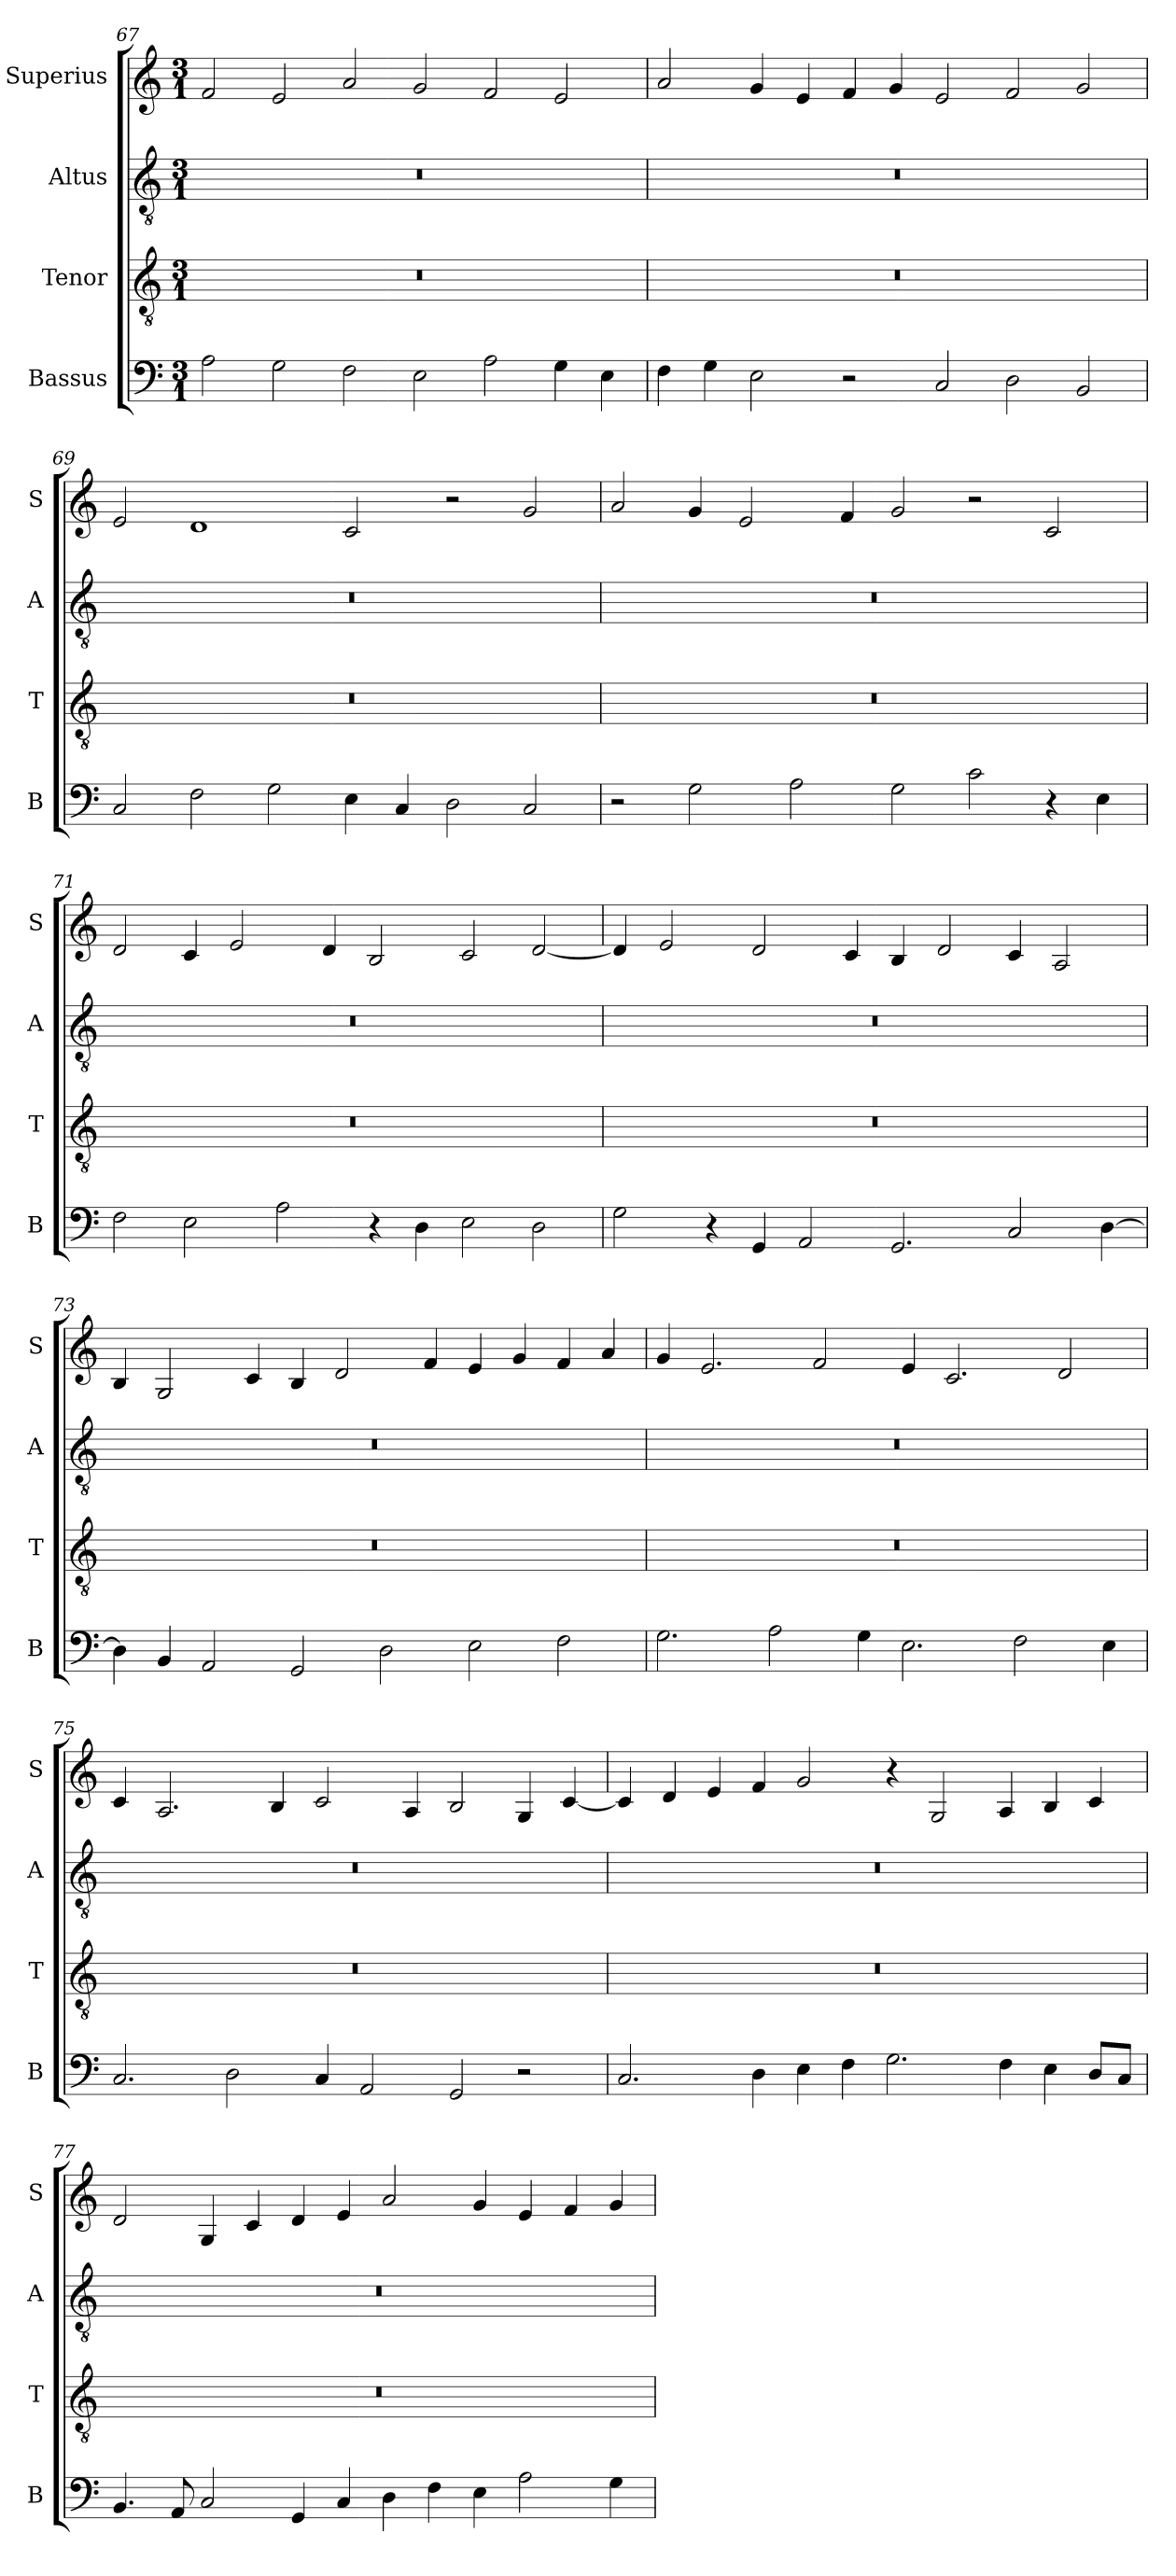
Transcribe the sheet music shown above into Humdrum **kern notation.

**kern	**kern	**kern	**kern
*part4	*part3	*part2	*part1
*staff4	*staff3	*staff2	*staff1
*I"Bassus	*I"Tenor	*I"Altus	*I"Superius
*I'B	*I'T	*I'A	*I'S
*clefF4	*clefGv2	*clefGv2	*clefG2
*k[]	*k[]	*k[]	*k[]
*M3/1	*M3/1	*M3/1	*M3/1
=67	=67	=67	=67
2A\	0.r	0.r	2f/
2G\	.	.	2e/
2F\	.	.	2a/
2E\	.	.	2g/
2A\	.	.	2f/
4G\	.	.	2e/
4E\	.	.	.
=68	=68	=68	=68
4F\	0.r	0.r	2a/
4G\	.	.	.
2E\	.	.	4g/
.	.	.	4e/
2r	.	.	4f/
.	.	.	4g/
2C/	.	.	2e/
2D\	.	.	2f/
2BB/	.	.	2g/
=69	=69	=69	=69
2C/	0.r	0.r	2e/
2F\	.	.	1d
2G\	.	.	.
4E\	.	.	2c/
4C/	.	.	.
2D\	.	.	2r
2C/	.	.	2g/
=70	=70	=70	=70
2r	0.r	0.r	2a/
2G\	.	.	4g/
.	.	.	2e/
2A\	.	.	.
.	.	.	4f/
2G\	.	.	2g/
2c\	.	.	2r
4r	.	.	2c/
4E\	.	.	.
=71	=71	=71	=71
2F\	0.r	0.r	2d/
2E\	.	.	4c/
.	.	.	2e/
2A\	.	.	.
.	.	.	4d/
4r	.	.	2B/
4D\	.	.	.
2E\	.	.	2c/
2D\	.	.	[2d/
=72	=72	=72	=72
2G\	0.r	0.r	4d/]
.	.	.	2e/
4r	.	.	.
4GG/	.	.	2d/
2AA/	.	.	.
.	.	.	4c/
2.GG/	.	.	4B/
.	.	.	2d/
2C/	.	.	4c/
.	.	.	2A/
[4D\	.	.	.
=73	=73	=73	=73
4D\]	0.r	0.r	4B/
4BB/	.	.	2G/
2AA/	.	.	.
.	.	.	4c/
2GG/	.	.	4B/
.	.	.	2d/
2D\	.	.	.
.	.	.	4f/
2E\	.	.	4e/
.	.	.	4g/
2F\	.	.	4f/
.	.	.	4a/
=74	=74	=74	=74
2.G\	0.r	0.r	4g/
.	.	.	2.e/
2A\	.	.	.
.	.	.	2f/
4G\	.	.	.
2.E\	.	.	4e/
.	.	.	2.c/
2F\	.	.	.
.	.	.	2d/
4E\	.	.	.
=75	=75	=75	=75
2.C/	0.r	0.r	4c/
.	.	.	2.A/
2D\	.	.	.
.	.	.	4B/
4C/	.	.	2c/
2AA/	.	.	.
.	.	.	4A/
2GG/	.	.	2B/
2r	.	.	4G/
.	.	.	[4c/
=76	=76	=76	=76
2.C/	0.r	0.r	4c/]
.	.	.	4d/
.	.	.	4e/
4D\	.	.	4f/
4E\	.	.	2g/
4F\	.	.	.
2.G\	.	.	4r
.	.	.	2G/
4F\	.	.	4A/
4E\	.	.	4B/
8D/L	.	.	4c/
8C/J	.	.	.
=77	=77	=77	=77
4.BB/	0.r	0.r	2d/
8AA/	.	.	.
2C/	.	.	4G/
.	.	.	4c/
4GG/	.	.	4d/
4C/	.	.	4e/
4D\	.	.	2a/
4F\	.	.	.
4E\	.	.	4g/
2A\	.	.	4e/
.	.	.	4f/
4G\	.	.	4g/
=	=	=	=
*-	*-	*-	*-
